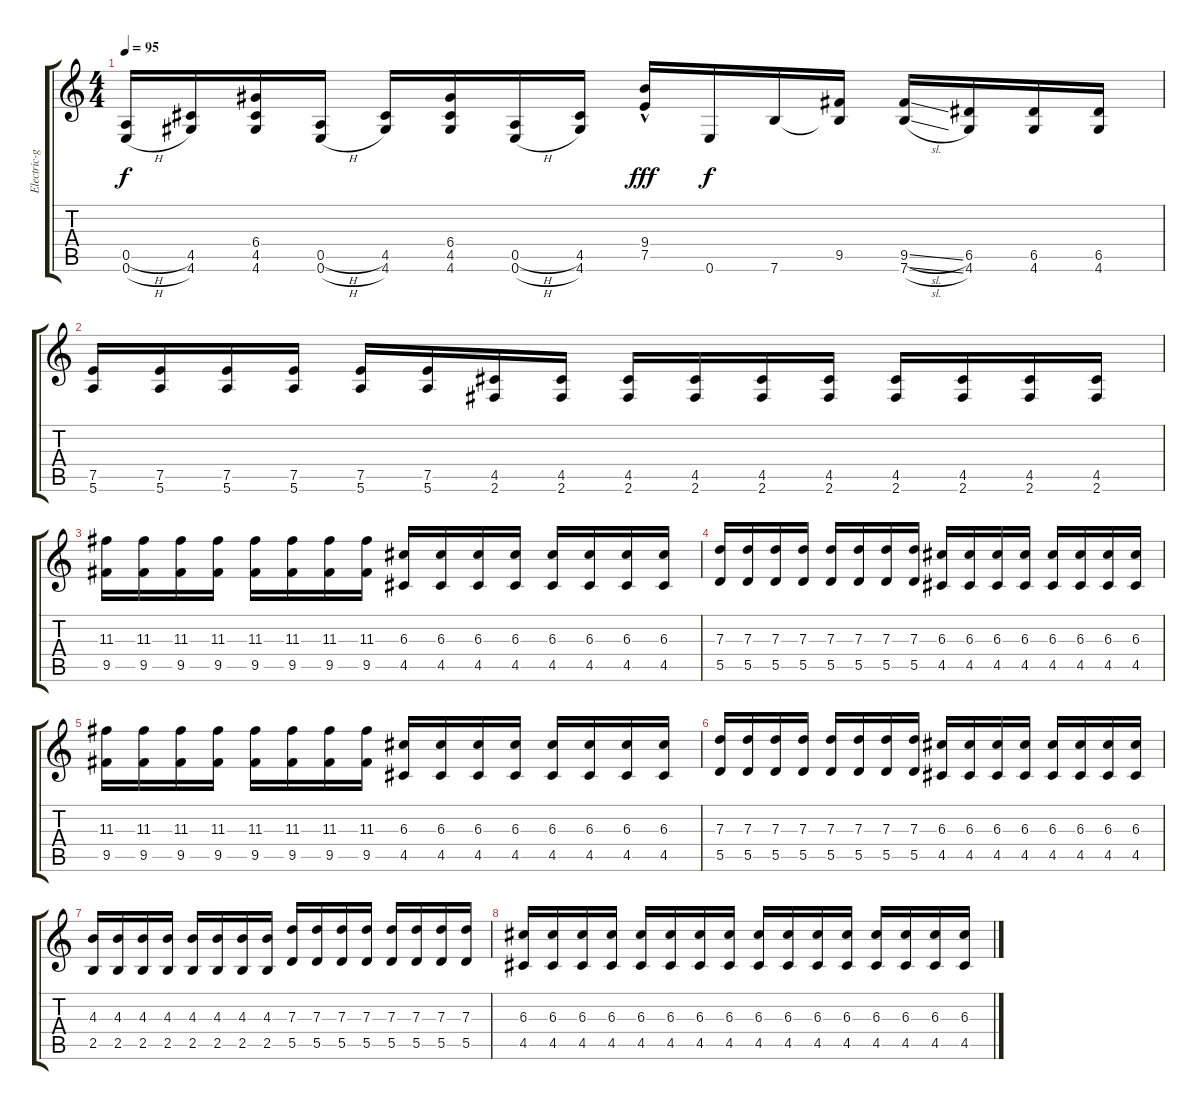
\track ("Electric-guitar" "Electric-g") {instrument distortionguitar}
\staff {score tabs}
\tuning (E4 B3 G3 D3 A2 E2) {hide}
\ts (4 4)
\tempo 95
\clef g2
\ks c
(0.5{h} 0.6{h}).16{dy f} (4.5 4.6).16 (6.4 4.5 4.6).16 (0.5{h} 0.6{h}).16 (4.5 4.6).16 (6.4 4.5 4.6).16 (0.5{h} 0.6{h}).16 (4.5 4.6).16 (9.4{hac} 7.5).16{dy fff} 0.6.16{dy f} 7.6.16 (9.5 7.6{t}).16 (9.5{sl} 7.6{sl}).16 (6.5 4.6).16 (6.5 4.6).16 (6.5 4.6).16 |
(7.5 5.6).16 (7.5 5.6).16 (7.5 5.6).16 (7.5 5.6).16 (7.5 5.6).16 (7.5 5.6).16 (4.5 2.6).16 (4.5 2.6).16 (4.5 2.6).16 (4.5 2.6).16 (4.5 2.6).16 (4.5 2.6).16 (4.5 2.6).16 (4.5 2.6).16 (4.5 2.6).16 (4.5 2.6).16 |
(11.3 9.5).16 (11.3 9.5).16 (11.3 9.5).16 (11.3 9.5).16 (11.3 9.5).16 (11.3 9.5).16 (11.3 9.5).16 (11.3 9.5).16 (6.3 4.5).16 (6.3 4.5).16 (6.3 4.5).16 (6.3 4.5).16 (6.3 4.5).16 (6.3 4.5).16 (6.3 4.5).16 (6.3 4.5).16 |
(7.3 5.5).16 (7.3 5.5).16 (7.3 5.5).16 (7.3 5.5).16 (7.3 5.5).16 (7.3 5.5).16 (7.3 5.5).16 (7.3 5.5).16 (6.3 4.5).16 (6.3 4.5).16 (6.3 4.5).16 (6.3 4.5).16 (6.3 4.5).16 (6.3 4.5).16 (6.3 4.5).16 (6.3 4.5).16 |
(11.3 9.5).16 (11.3 9.5).16 (11.3 9.5).16 (11.3 9.5).16 (11.3 9.5).16 (11.3 9.5).16 (11.3 9.5).16 (11.3 9.5).16 (6.3 4.5).16 (6.3 4.5).16 (6.3 4.5).16 (6.3 4.5).16 (6.3 4.5).16 (6.3 4.5).16 (6.3 4.5).16 (6.3 4.5).16 |
(7.3 5.5).16 (7.3 5.5).16 (7.3 5.5).16 (7.3 5.5).16 (7.3 5.5).16 (7.3 5.5).16 (7.3 5.5).16 (7.3 5.5).16 (6.3 4.5).16 (6.3 4.5).16 (6.3 4.5).16 (6.3 4.5).16 (6.3 4.5).16 (6.3 4.5).16 (6.3 4.5).16 (6.3 4.5).16 |
(4.3 2.5).16 (4.3 2.5).16 (4.3 2.5).16 (4.3 2.5).16 (4.3 2.5).16 (4.3 2.5).16 (4.3 2.5).16 (4.3 2.5).16 (7.3 5.5).16 (7.3 5.5).16 (7.3 5.5).16 (7.3 5.5).16 (7.3 5.5).16 (7.3 5.5).16 (7.3 5.5).16 (7.3 5.5).16 |
(6.3 4.5).16 (6.3 4.5).16 (6.3 4.5).16 (6.3 4.5).16 (6.3 4.5).16 (6.3 4.5).16 (6.3 4.5).16 (6.3 4.5).16 (6.3 4.5).16 (6.3 4.5).16 (6.3 4.5).16 (6.3 4.5).16 (6.3 4.5).16 (6.3 4.5).16 (6.3 4.5).16 (6.3 4.5).16
